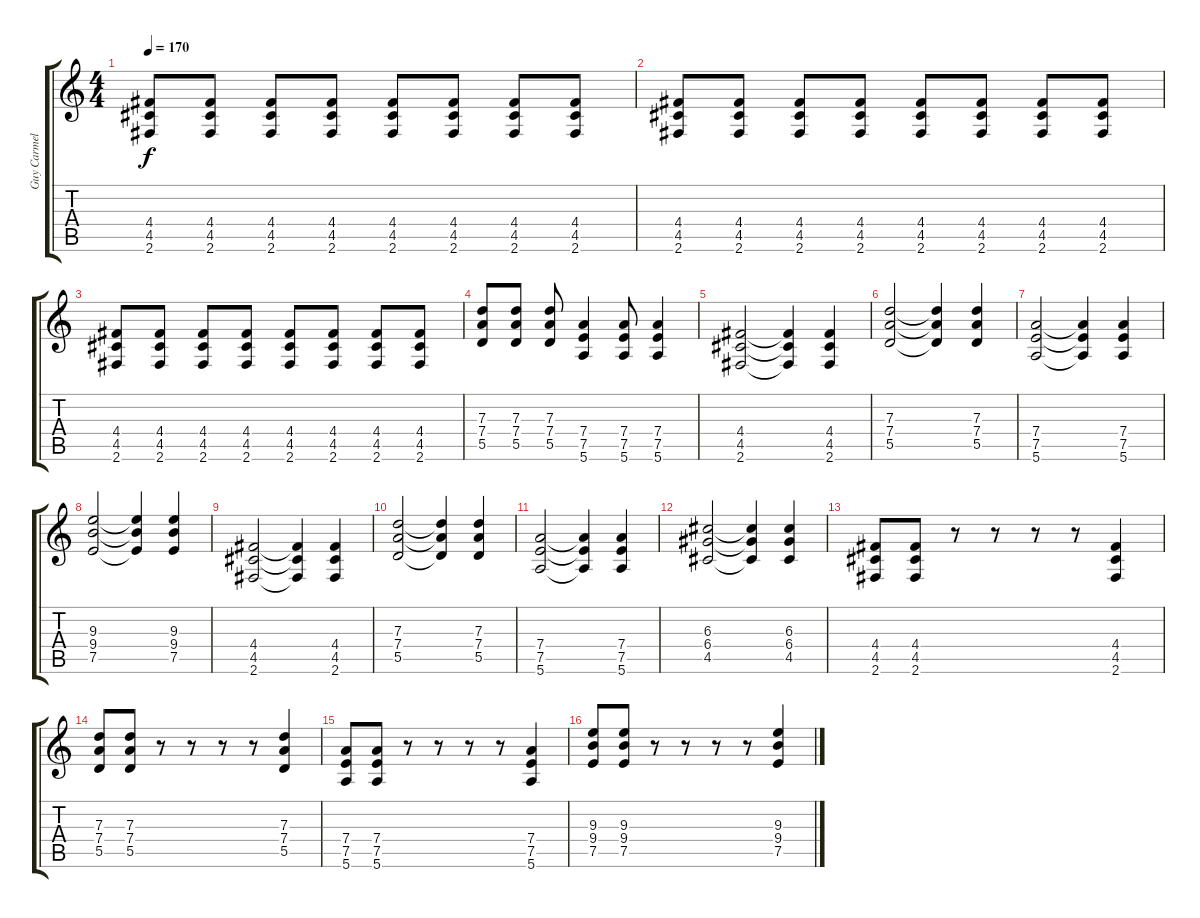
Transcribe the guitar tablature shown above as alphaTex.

\track ("Guy Carmel (Guitar)" "Guy Carmel") {instrument distortionguitar}
\staff {score tabs}
\tuning (E4 B3 G3 D3 A2 E2) {hide}
\ts (4 4)
\tempo 170
\clef g2
\ks c
(4.4 4.5 2.6).8{dy f balance 12} (4.4 4.5 2.6).8 (4.4 4.5 2.6).8 (4.4 4.5 2.6).8 (4.4 4.5 2.6).8 (4.4 4.5 2.6).8 (4.4 4.5 2.6).8 (4.4 4.5 2.6).8 |
(4.4 4.5 2.6).8{balance 4} (4.4 4.5 2.6).8 (4.4 4.5 2.6).8 (4.4 4.5 2.6).8 (4.4 4.5 2.6).8 (4.4 4.5 2.6).8 (4.4 4.5 2.6).8 (4.4 4.5 2.6).8 |
(4.4 4.5 2.6).8{balance 12} (4.4 4.5 2.6).8 (4.4 4.5 2.6).8 (4.4 4.5 2.6).8 (4.4 4.5 2.6).8 (4.4 4.5 2.6).8 (4.4 4.5 2.6).8 (4.4 4.5 2.6).8 |
(7.3 7.4 5.5).8{balance 4} (7.3 7.4 5.5).8 (7.3 7.4 5.5).8 (7.4 7.5 5.6).4 (7.4 7.5 5.6).8 (7.4 7.5 5.6).4 |
(4.4 4.5 2.6).2 (4.4{t} 4.5{t} 2.6{t}).4 (4.4 4.5 2.6).4 |
(7.3 7.4 5.5).2 (7.3{t} 7.4{t} 5.5{t}).4 (7.3 7.4 5.5).4 |
(7.4 7.5 5.6).2 (7.4{t} 7.5{t} 5.6{t}).4 (7.4 7.5 5.6).4 |
(9.3 9.4 7.5).2 (9.3{t} 9.4{t} 7.5{t}).4 (9.3 9.4 7.5).4 |
(4.4 4.5 2.6).2 (4.4{t} 4.5{t} 2.6{t}).4 (4.4 4.5 2.6).4 |
(7.3 7.4 5.5).2 (7.3{t} 7.4{t} 5.5{t}).4 (7.3 7.4 5.5).4 |
(7.4 7.5 5.6).2 (7.4{t} 7.5{t} 5.6{t}).4 (7.4 7.5 5.6).4 |
(6.3 6.4 4.5).2 (6.3{t} 6.4{t} 4.5{t}).4 (6.3 6.4 4.5).4 |
(4.4 4.5 2.6).8 (4.4 4.5 2.6).8 r.8 r.8 r.8 r.8 (4.4 4.5 2.6).4 |
(7.3 7.4 5.5).8 (7.3 7.4 5.5).8 r.8 r.8 r.8 r.8 (7.3 7.4 5.5).4 |
(7.4 7.5 5.6).8 (7.4 7.5 5.6).8 r.8 r.8 r.8 r.8 (7.4 7.5 5.6).4 |
(9.3 9.4 7.5).8 (9.3 9.4 7.5).8 r.8 r.8 r.8 r.8 (9.3 9.4 7.5).4
